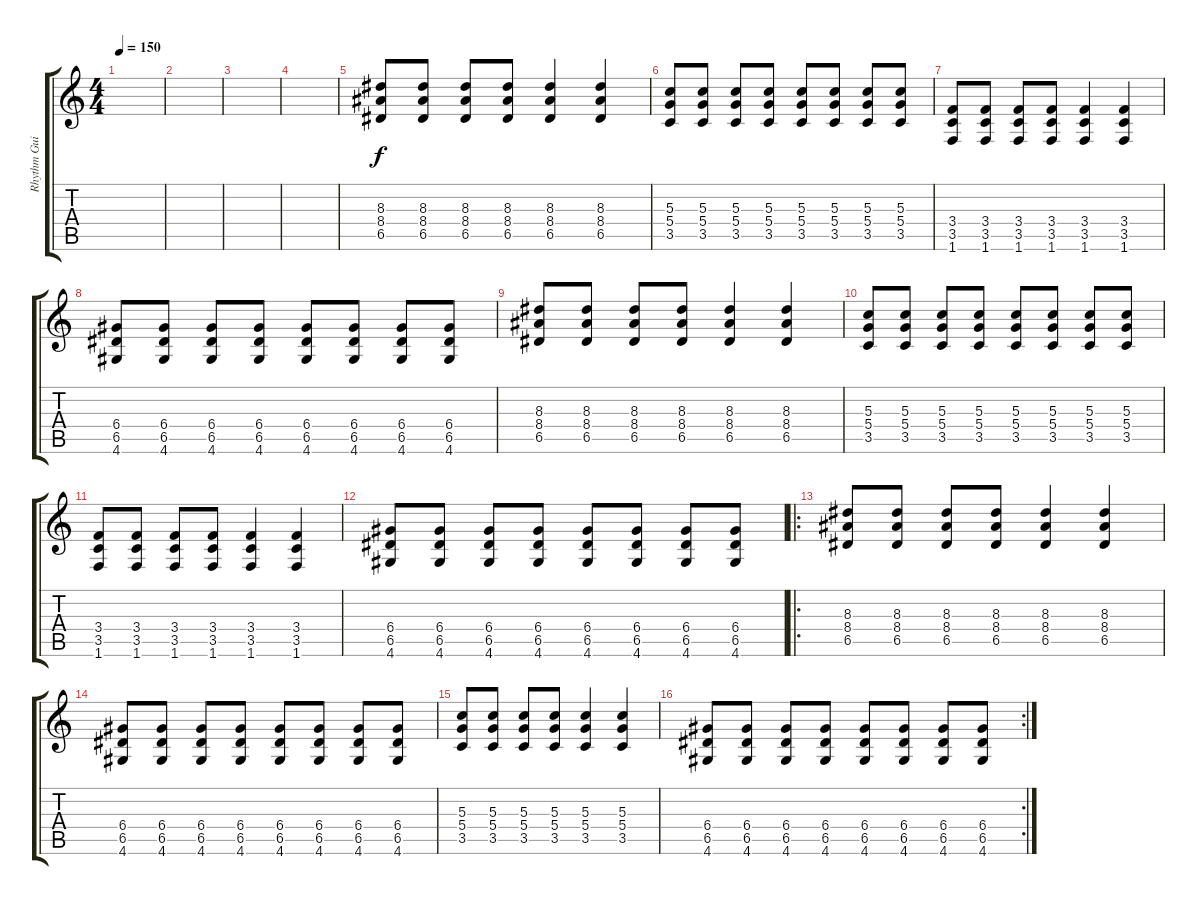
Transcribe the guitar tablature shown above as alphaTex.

\track ("Rhythm Guitar" "Rhythm Gui") {instrument overdrivenguitar}
\staff {score tabs}
\tuning (E4 B3 G3 D3 A2 E2) {hide}
\ts (4 4)
\tempo 150
\clef g2
\ks c
|
|
|
|
(8.3 8.4 6.5).8 (8.3 8.4 6.5).8 (8.3 8.4 6.5).8 (8.3 8.4 6.5).8 (8.3 8.4 6.5).4 (8.3 8.4 6.5).4 |
(5.3 5.4 3.5).8 (5.3 5.4 3.5).8 (5.3 5.4 3.5).8 (5.3 5.4 3.5).8 (5.3 5.4 3.5).8 (5.3 5.4 3.5).8 (5.3 5.4 3.5).8 (5.3 5.4 3.5).8 |
(3.4 3.5 1.6).8 (3.4 3.5 1.6).8 (3.4 3.5 1.6).8 (3.4 3.5 1.6).8 (3.4 3.5 1.6).4 (3.4 3.5 1.6).4 |
(6.4 6.5 4.6).8 (6.4 6.5 4.6).8 (6.4 6.5 4.6).8 (6.4 6.5 4.6).8 (6.4 6.5 4.6).8 (6.4 6.5 4.6).8 (6.4 6.5 4.6).8 (6.4 6.5 4.6).8 |
(8.3 8.4 6.5).8 (8.3 8.4 6.5).8 (8.3 8.4 6.5).8 (8.3 8.4 6.5).8 (8.3 8.4 6.5).4 (8.3 8.4 6.5).4 |
(5.3 5.4 3.5).8 (5.3 5.4 3.5).8 (5.3 5.4 3.5).8 (5.3 5.4 3.5).8 (5.3 5.4 3.5).8 (5.3 5.4 3.5).8 (5.3 5.4 3.5).8 (5.3 5.4 3.5).8 |
(3.4 3.5 1.6).8 (3.4 3.5 1.6).8 (3.4 3.5 1.6).8 (3.4 3.5 1.6).8 (3.4 3.5 1.6).4 (3.4 3.5 1.6).4 |
(6.4 6.5 4.6).8 (6.4 6.5 4.6).8 (6.4 6.5 4.6).8 (6.4 6.5 4.6).8 (6.4 6.5 4.6).8 (6.4 6.5 4.6).8 (6.4 6.5 4.6).8 (6.4 6.5 4.6).8 |
\ro
(8.3 8.4 6.5).8 (8.3 8.4 6.5).8 (8.3 8.4 6.5).8 (8.3 8.4 6.5).8 (8.3 8.4 6.5).4 (8.3 8.4 6.5).4 |
(6.4 6.5 4.6).8 (6.4 6.5 4.6).8 (6.4 6.5 4.6).8 (6.4 6.5 4.6).8 (6.4 6.5 4.6).8 (6.4 6.5 4.6).8 (6.4 6.5 4.6).8 (6.4 6.5 4.6).8 |
(5.3 5.4 3.5).8 (5.3 5.4 3.5).8 (5.3 5.4 3.5).8 (5.3 5.4 3.5).8 (5.3 5.4 3.5).4 (5.3 5.4 3.5).4 |
\rc 2
(6.4 6.5 4.6).8 (6.4 6.5 4.6).8 (6.4 6.5 4.6).8 (6.4 6.5 4.6).8 (6.4 6.5 4.6).8 (6.4 6.5 4.6).8 (6.4 6.5 4.6).8 (6.4 6.5 4.6).8
